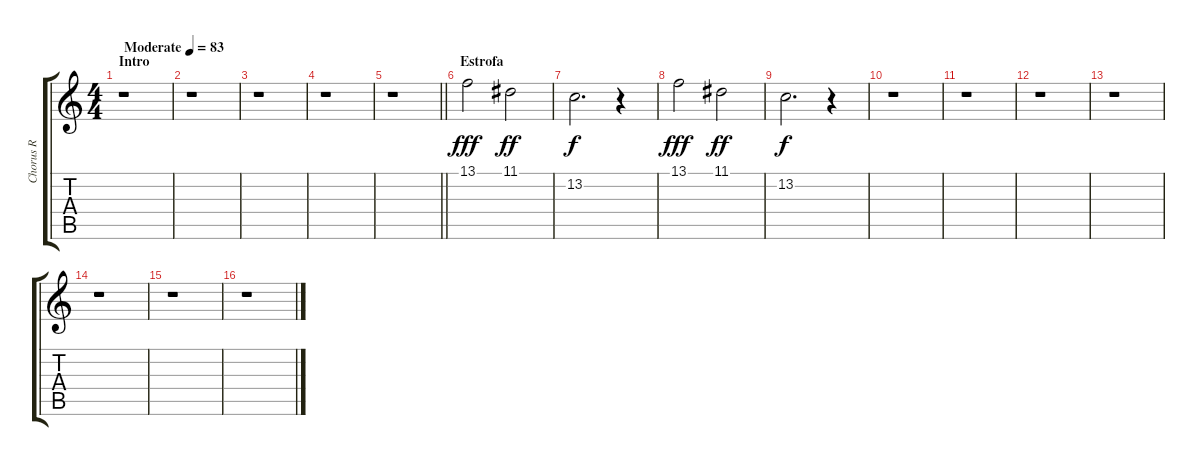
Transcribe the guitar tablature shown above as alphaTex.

\track ("Chorus R" "Chorus R") {instrument synthvoice}
\staff {score tabs}
\tuning (E4 B3 G3 D3 A2 E2) {hide}
\ts (4 4)
\section ("" "Intro")
\tempo (83 "Moderate")
\clef g2
\ks c
r.1{dy fff instrument synthvoice} |
r.1 |
r.1 |
r.1 |
\barLineRight lightlight
r.1 |
\section ("" "Estrofa")
13.1.2{balance 9} 11.1.2{dy ff} |
13.2.2{d dy f} r.4 |
13.1.2{dy fff} 11.1.2{dy ff} |
13.2.2{d dy f} r.4 |
r.1 |
r.1 |
r.1 |
r.1 |
r.1 |
r.1 |
r.1
